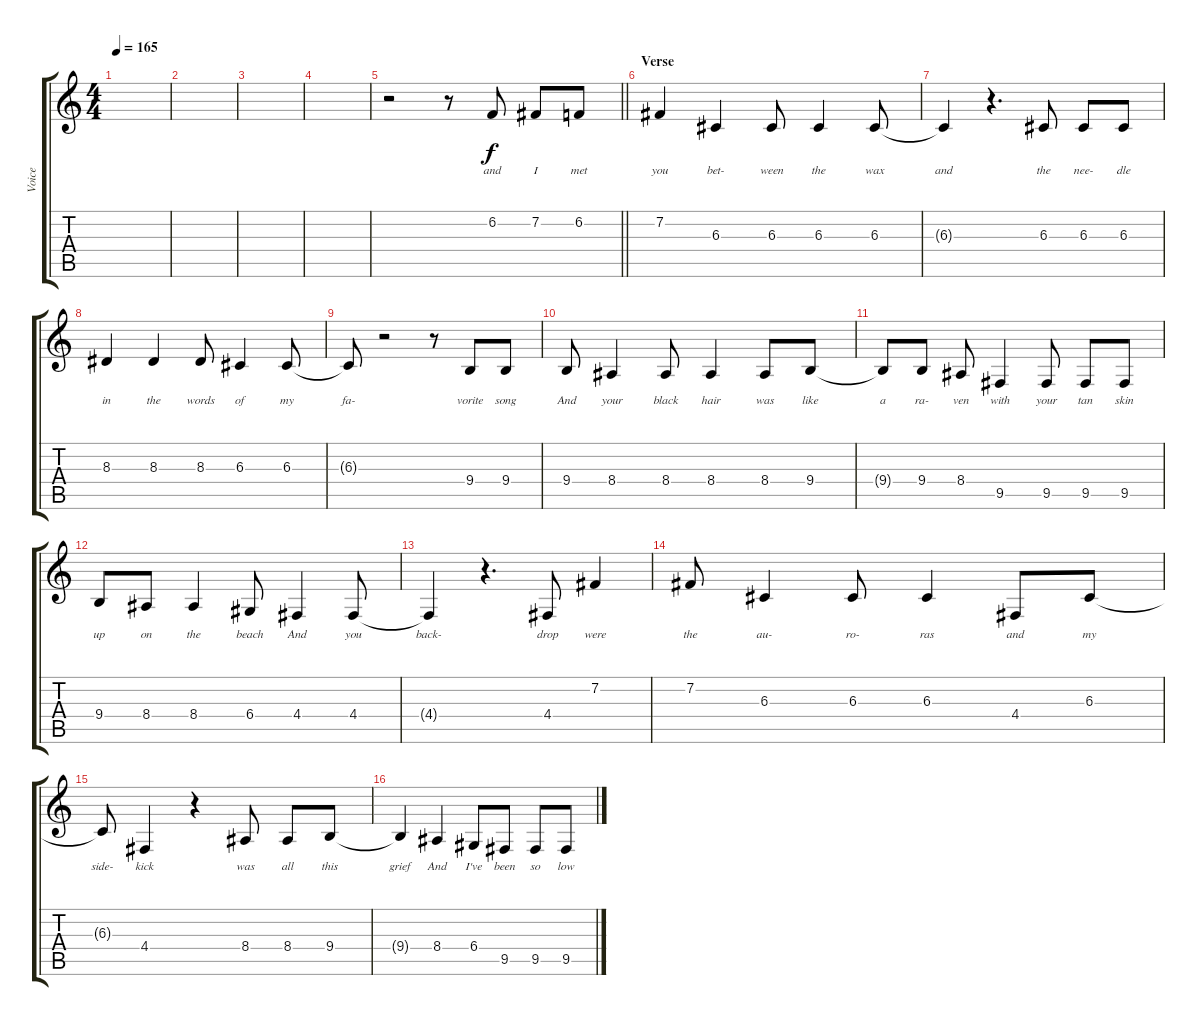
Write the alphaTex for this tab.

\track ("Voice" "Voice") {instrument altosax}
\staff {score tabs}
\tuning (E4 B3 G3 D3 A2 E2) {hide}
\ts (4 4)
\tempo 165
\clef g2
\ks c
|
|
|
|
\barLineRight lightlight
r.2 r.8 6.2.8{lyrics (0 "and") lyrics (1 "") lyrics (2 "") lyrics (3 "") lyrics (4 "")} 7.2.8{lyrics (0 "I") lyrics (1 "") lyrics (2 "") lyrics (3 "") lyrics (4 "")} 6.2.8{lyrics (0 "met") lyrics (1 "") lyrics (2 "") lyrics (3 "") lyrics (4 "")} |
\section ("" "Verse")
7.2.4{lyrics (0 "you") lyrics (1 "") lyrics (2 "") lyrics (3 "") lyrics (4 "")} 6.3.4{lyrics (0 "bet-") lyrics (1 "") lyrics (2 "") lyrics (3 "") lyrics (4 "")} 6.3.8{lyrics (0 "ween") lyrics (1 "") lyrics (2 "") lyrics (3 "") lyrics (4 "")} 6.3.4{lyrics (0 "the") lyrics (1 "") lyrics (2 "") lyrics (3 "") lyrics (4 "")} 6.3.8{lyrics (0 "wax") lyrics (1 "") lyrics (2 "") lyrics (3 "") lyrics (4 "")} |
6.3{t}.4{lyrics (0 "and") lyrics (1 "") lyrics (2 "") lyrics (3 "") lyrics (4 "")} r.4{d} 6.3.8{lyrics (0 "the") lyrics (1 "") lyrics (2 "") lyrics (3 "") lyrics (4 "")} 6.3.8{lyrics (0 "nee-") lyrics (1 "") lyrics (2 "") lyrics (3 "") lyrics (4 "")} 6.3.8{lyrics (0 "dle") lyrics (1 "") lyrics (2 "") lyrics (3 "") lyrics (4 "")} |
8.3.4{lyrics (0 "in") lyrics (1 "") lyrics (2 "") lyrics (3 "") lyrics (4 "")} 8.3.4{lyrics (0 "the") lyrics (1 "") lyrics (2 "") lyrics (3 "") lyrics (4 "")} 8.3.8{lyrics (0 "words") lyrics (1 "") lyrics (2 "") lyrics (3 "") lyrics (4 "")} 6.3.4{lyrics (0 "of") lyrics (1 "") lyrics (2 "") lyrics (3 "") lyrics (4 "")} 6.3.8{lyrics (0 "my") lyrics (1 "") lyrics (2 "") lyrics (3 "") lyrics (4 "")} |
6.3{t}.8{lyrics (0 "fa-") lyrics (1 "") lyrics (2 "") lyrics (3 "") lyrics (4 "")} r.2 r.8 9.4.8{lyrics (0 "vorite") lyrics (1 "") lyrics (2 "") lyrics (3 "") lyrics (4 "")} 9.4.8{lyrics (0 "song") lyrics (1 "") lyrics (2 "") lyrics (3 "") lyrics (4 "")} |
9.4.8{lyrics (0 "And") lyrics (1 "") lyrics (2 "") lyrics (3 "") lyrics (4 "")} 8.4.4{lyrics (0 "your") lyrics (1 "") lyrics (2 "") lyrics (3 "") lyrics (4 "")} 8.4.8{lyrics (0 "black") lyrics (1 "") lyrics (2 "") lyrics (3 "") lyrics (4 "")} 8.4.4{lyrics (0 "hair") lyrics (1 "") lyrics (2 "") lyrics (3 "") lyrics (4 "")} 8.4.8{lyrics (0 "was") lyrics (1 "") lyrics (2 "") lyrics (3 "") lyrics (4 "")} 9.4.8{lyrics (0 "like") lyrics (1 "") lyrics (2 "") lyrics (3 "") lyrics (4 "")} |
9.4{t}.8{lyrics (0 "a") lyrics (1 "") lyrics (2 "") lyrics (3 "") lyrics (4 "")} 9.4.8{lyrics (0 "ra-") lyrics (1 "") lyrics (2 "") lyrics (3 "") lyrics (4 "")} 8.4.8{lyrics (0 "ven") lyrics (1 "") lyrics (2 "") lyrics (3 "") lyrics (4 "")} 9.5.4{lyrics (0 "with") lyrics (1 "") lyrics (2 "") lyrics (3 "") lyrics (4 "")} 9.5.8{lyrics (0 "your") lyrics (1 "") lyrics (2 "") lyrics (3 "") lyrics (4 "")} 9.5.8{lyrics (0 "tan") lyrics (1 "") lyrics (2 "") lyrics (3 "") lyrics (4 "")} 9.5.8{lyrics (0 "skin") lyrics (1 "") lyrics (2 "") lyrics (3 "") lyrics (4 "")} |
9.4.8{lyrics (0 "up") lyrics (1 "") lyrics (2 "") lyrics (3 "") lyrics (4 "")} 8.4.8{lyrics (0 "on") lyrics (1 "") lyrics (2 "") lyrics (3 "") lyrics (4 "")} 8.4.4{lyrics (0 "the") lyrics (1 "") lyrics (2 "") lyrics (3 "") lyrics (4 "")} 6.4.8{lyrics (0 "beach") lyrics (1 "") lyrics (2 "") lyrics (3 "") lyrics (4 "")} 4.4.4{lyrics (0 "And") lyrics (1 "") lyrics (2 "") lyrics (3 "") lyrics (4 "")} 4.4.8{lyrics (0 "you") lyrics (1 "") lyrics (2 "") lyrics (3 "") lyrics (4 "")} |
4.4{t}.4{lyrics (0 "back-") lyrics (1 "") lyrics (2 "") lyrics (3 "") lyrics (4 "")} r.4{d} 4.4.8{lyrics (0 "drop") lyrics (1 "") lyrics (2 "") lyrics (3 "") lyrics (4 "")} 7.2.4{lyrics (0 "were") lyrics (1 "") lyrics (2 "") lyrics (3 "") lyrics (4 "")} |
7.2.8{lyrics (0 "the") lyrics (1 "") lyrics (2 "") lyrics (3 "") lyrics (4 "")} 6.3.4{lyrics (0 "au-") lyrics (1 "") lyrics (2 "") lyrics (3 "") lyrics (4 "")} 6.3.8{lyrics (0 "ro-") lyrics (1 "") lyrics (2 "") lyrics (3 "") lyrics (4 "")} 6.3.4{lyrics (0 "ras") lyrics (1 "") lyrics (2 "") lyrics (3 "") lyrics (4 "")} 4.4.8{lyrics (0 "and") lyrics (1 "") lyrics (2 "") lyrics (3 "") lyrics (4 "")} 6.3.8{lyrics (0 "my") lyrics (1 "") lyrics (2 "") lyrics (3 "") lyrics (4 "")} |
6.3{t}.8{lyrics (0 "side-") lyrics (1 "") lyrics (2 "") lyrics (3 "") lyrics (4 "")} 4.4.4{lyrics (0 "kick") lyrics (1 "") lyrics (2 "") lyrics (3 "") lyrics (4 "")} r.4 8.4.8{lyrics (0 "was") lyrics (1 "") lyrics (2 "") lyrics (3 "") lyrics (4 "")} 8.4.8{lyrics (0 "all") lyrics (1 "") lyrics (2 "") lyrics (3 "") lyrics (4 "")} 9.4.8{lyrics (0 "this") lyrics (1 "") lyrics (2 "") lyrics (3 "") lyrics (4 "")} |
9.4{t}.4{lyrics (0 "grief") lyrics (1 "") lyrics (2 "") lyrics (3 "") lyrics (4 "")} 8.4.4{lyrics (0 "And") lyrics (1 "") lyrics (2 "") lyrics (3 "") lyrics (4 "")} 6.4.8{lyrics (0 "I've") lyrics (1 "") lyrics (2 "") lyrics (3 "") lyrics (4 "")} 9.5.8{lyrics (0 "been") lyrics (1 "") lyrics (2 "") lyrics (3 "") lyrics (4 "")} 9.5.8{lyrics (0 "so") lyrics (1 "") lyrics (2 "") lyrics (3 "") lyrics (4 "")} 9.5.8{lyrics (0 "low") lyrics (1 "") lyrics (2 "") lyrics (3 "") lyrics (4 "")}
